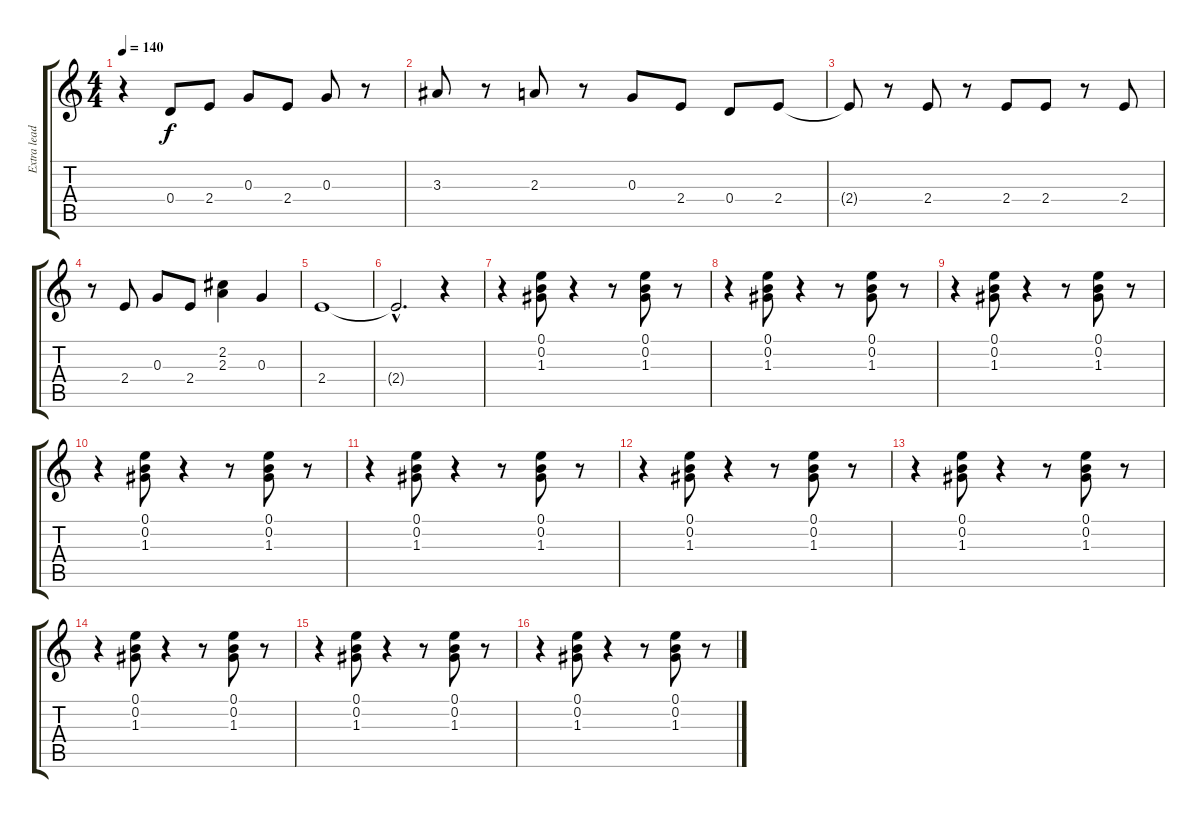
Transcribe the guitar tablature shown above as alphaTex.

\track ("Extra lead/rhythm" "Extra lead") {instrument electricguitarjazz}
\staff {score tabs}
\tuning (E4 B3 G3 D3 A2 E2) {hide}
\ts (4 4)
\tempo 140
\clef g2
\ks c
r.4{dy f} 0.4.8 2.4.8 0.3.8 2.4.8 0.3.8 r.8 |
3.3.8 r.8 2.3.8 r.8 0.3.8 2.4.8 0.4.8 2.4.8 |
2.4{t}.8 r.8 2.4.8 r.8 2.4.8 2.4.8 r.8 2.4.8 |
r.8 2.4.8 0.3.8 2.4.8 (2.2 2.3).4 0.3.4 |
2.4.1 |
2.4{hac t}.2{d} r.4 |
r.4 (0.1 0.2 1.3).8 r.4 r.8 (0.1 0.2 1.3).8 r.8 |
r.4 (0.1 0.2 1.3).8 r.4 r.8 (0.1 0.2 1.3).8 r.8 |
r.4 (0.1 0.2 1.3).8 r.4 r.8 (0.1 0.2 1.3).8 r.8 |
r.4 (0.1 0.2 1.3).8 r.4 r.8 (0.1 0.2 1.3).8 r.8 |
r.4 (0.1 0.2 1.3).8 r.4 r.8 (0.1 0.2 1.3).8 r.8 |
r.4 (0.1 0.2 1.3).8 r.4 r.8 (0.1 0.2 1.3).8 r.8 |
r.4 (0.1 0.2 1.3).8 r.4 r.8 (0.1 0.2 1.3).8 r.8 |
r.4 (0.1 0.2 1.3).8 r.4 r.8 (0.1 0.2 1.3).8 r.8 |
r.4 (0.1 0.2 1.3).8 r.4 r.8 (0.1 0.2 1.3).8 r.8 |
r.4 (0.1 0.2 1.3).8 r.4 r.8 (0.1 0.2 1.3).8 r.8
